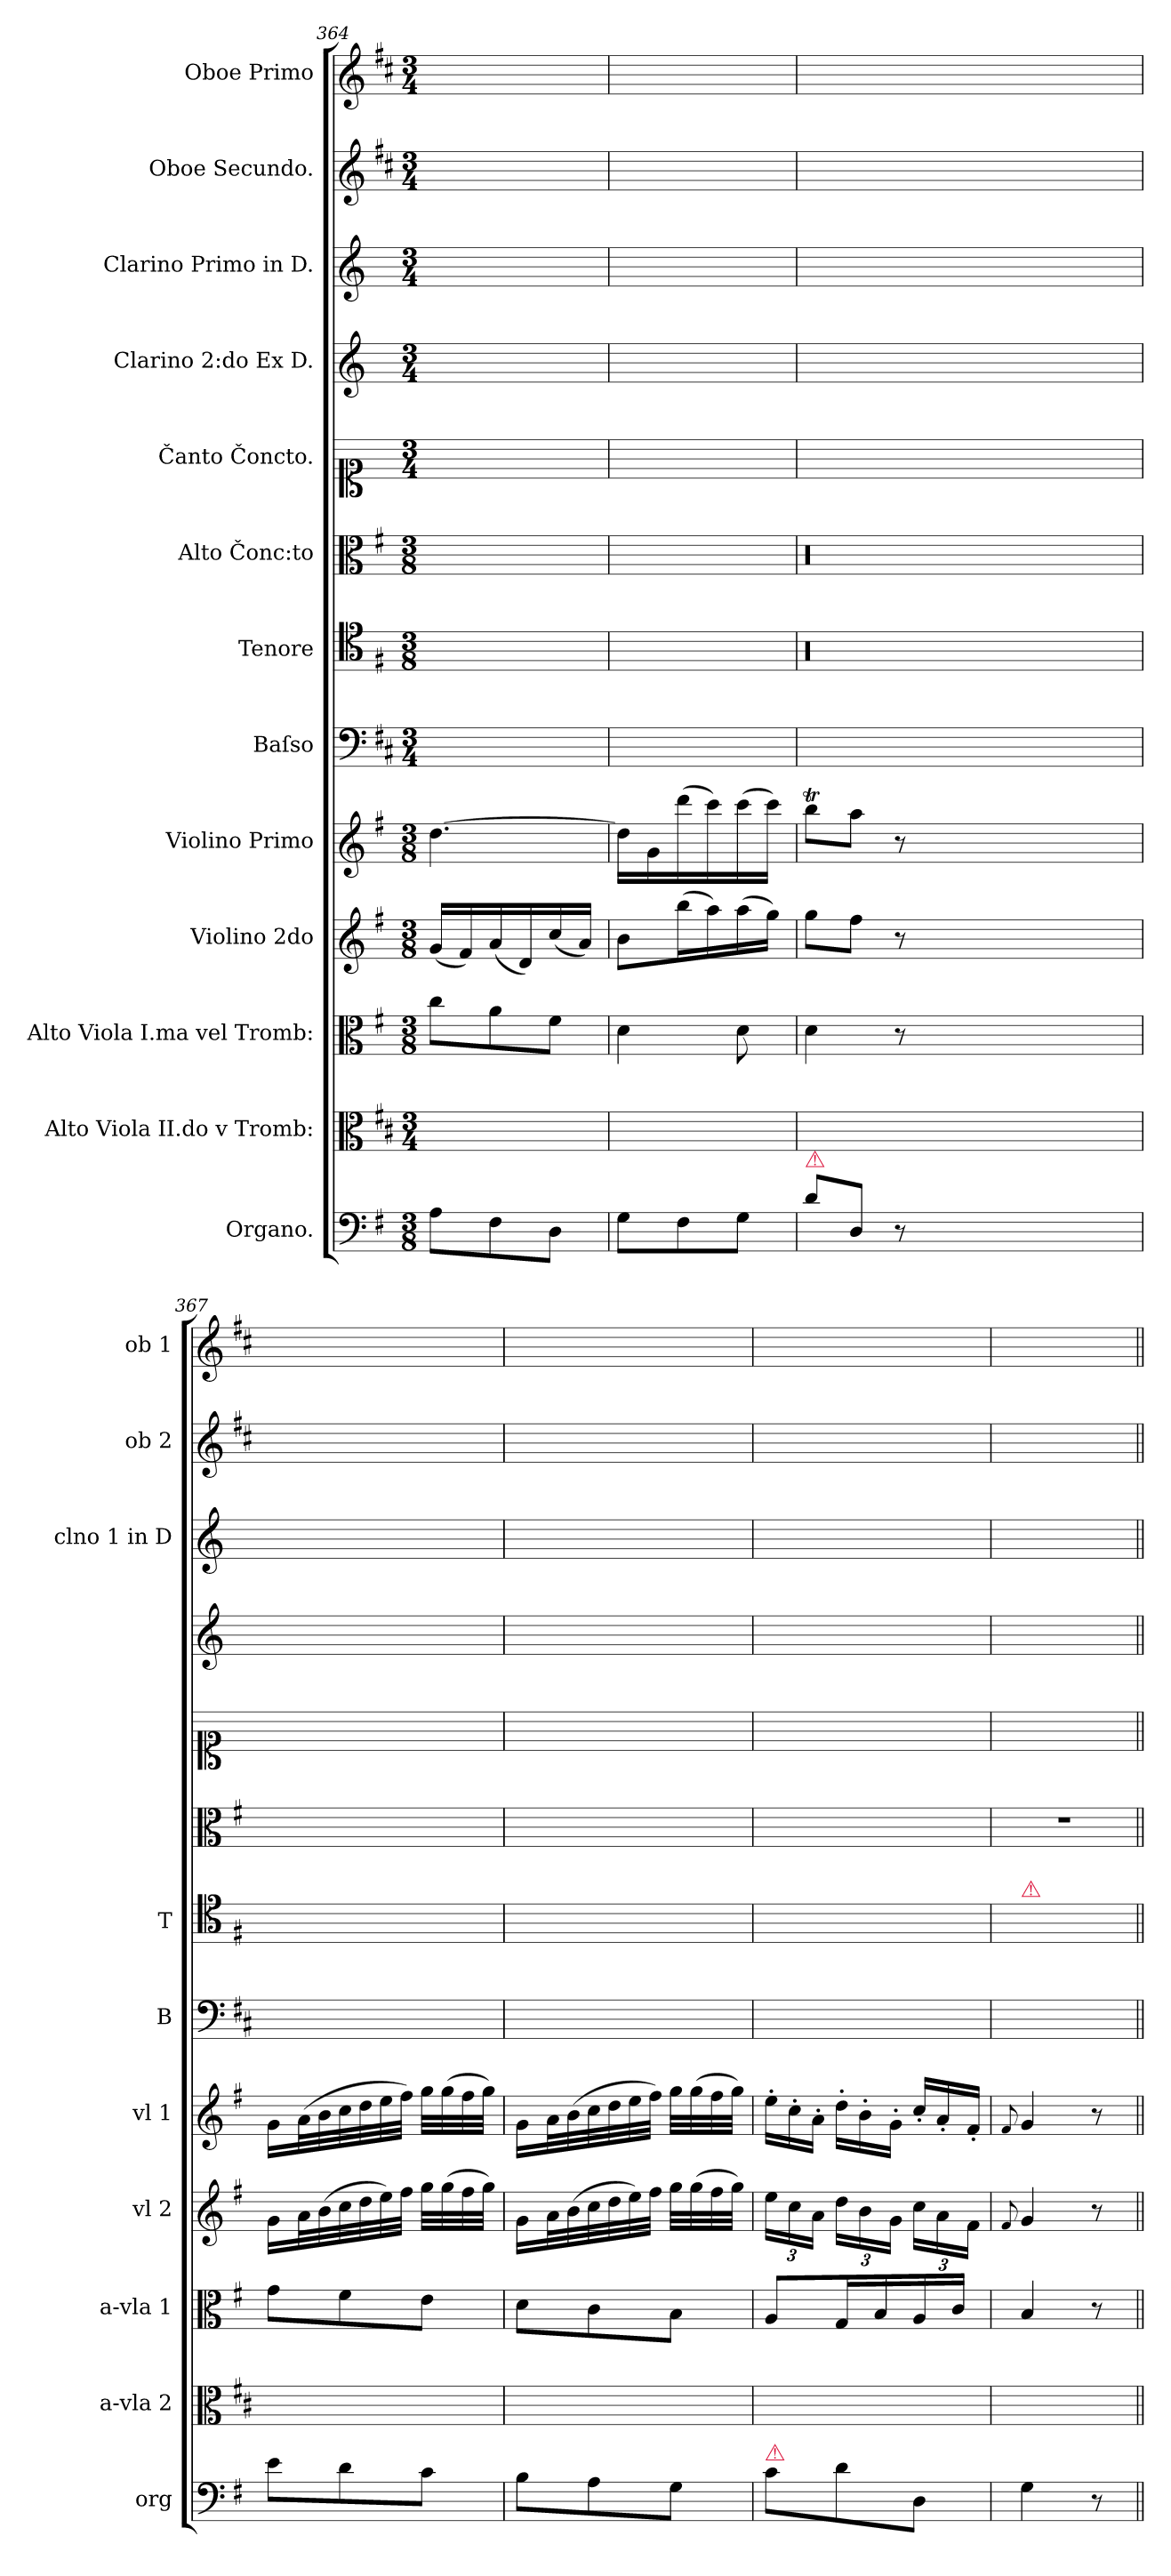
**kern	**kern	**kern	**kern	**dynam	**kern	**dynam	**kern	**kern	**kern	**kern	**kern	**kern	**kern	**kern
*part13	*part12	*part11	*part10	*part10	*part9	*part9	*part8	*part7	*part6	*part5	*part4	*part3	*part2	*part1
*staff13	*staff12	*staff11	*staff10	*staff10	*staff9	*staff9	*staff8	*staff7	*staff6	*staff5	*staff4	*staff3	*staff2	*staff1
*I"Organo.	*I"Alto Viola II.do v Tromb:	*I"Alto Viola I.ma vel Tromb:	*I"Violino 2do	*	*I"Violino Primo	*	*I"Baſso	*I"Tenore	*I"Alto Čonc:to	*I"Čanto Čoncto.	*I"Clarino 2:do Ex D.	*I"Clarino Primo in D.	*I"Oboe Secundo.	*I"Oboe Primo
*I'org	*I'a-vla 2	*I'a-vla 1	*I'vl 2	*	*I'vl 1	*	*I'B	*I'T	*	*	*	*I'clno 1 in D	*I'ob 2	*I'ob 1
*clefF4	*clefC3	*clefC3	*clefG2	*	*clefG2	*	*clefF4	*clefC4	*clefC3	*clefC1	*clefG2	*clefG2	*clefG2	*clefG2
*	*	*	*	*	*	*	*	*	*	*	*ITrd-1c-2	*ITrd-1c-2	*	*
*k[f#]	*k[f#c#]	*k[f#]	*k[f#]	*	*k[f#]	*	*k[f#c#]	*k[f#]	*k[f#]	*k[]	*k[f#c#]	*k[f#c#]	*k[f#c#]	*k[f#c#]
*M3/8	*M3/4	*M3/8	*M3/8	*	*M3/8	*	*M3/4	*M3/8	*M3/8	*M3/4	*M3/4	*M3/4	*M3/4	*M3/4
=364	=364	=364	=364	=364	=364	=364	=364	=364	=364	=364	=364	=364	=364	=364
8A\L	4.ryy	8cc\L	(16g/LL	.	[4.dd\	.	4.ryy	4.ryy	4.ryy	4.ryy	4.ryy	4.ryy	4.ryy	4.ryy
.	.	.	16f#/)	.	.	.	.	.	.	.	.	.	.	.
8F#\	.	8a\	(16a/	.	.	.	.	.	.	.	.	.	.	.
.	.	.	16d/)	.	.	.	.	.	.	.	.	.	.	.
8D\J	.	8f#\J	(16cc/	.	.	.	.	.	.	.	.	.	.	.
.	.	.	16a/JJ)	.	.	.	.	.	.	.	.	.	.	.
=365	=365	=365	=365	=365	=365	=365	=365	=365	=365	=365	=365	=365	=365	=365
8G\L	4.ryy	4d\	8b\L	for&colon;	16dd\LL]	.	4.ryy	4.ryy	4.ryy	4.ryy	4.ryy	4.ryy	4.ryy	4.ryy
.	.	.	.	.	16g\	.	.	.	.	.	.	.	.	.
!	!	!	!	!	!	!LO:DY:b	!	!	!	!	!	!	!	!
8F#\	.	.	(16bb\L	.	(16ddd\	for	.	.	.	.	.	.	.	.
.	.	.	16aa\)	.	16ccc\)	.	.	.	.	.	.	.	.	.
8G\J	.	8d\	(16aa\	.	(16ccc\	.	.	.	.	.	.	.	.	.
.	.	.	16gg\JJ)	.	16ccc\JJ)	.	.	.	.	.	.	.	.	.
=366	=366	=366	=366	=366	=366	=366	=366	=366	=366	=366	=366	=366	=366	=366
!LO:TX:a:color=crimson:t=⚠	!	!	!	!	!	!	!	!	!	!	!	!	!	!
!	!	!	!	!	!	!	!	!LO:N:vis=00	!LO:N:vis=00	!	!	!	!	!
8d\L	4.ryy	4d\	8gg\L	.	8bbt\L	.	4.ryy	1.r	1.r	4.ryy	4.ryy	4.ryy	4.ryy	4.ryy
8D/J	.	.	8ff#\J	.	8aa\J	.	.	.	.	.	.	.	.	.
8r	.	8r	8r	.	8r	.	.	.	.	.	.	.	.	.
1ryy	1ryy	1ryy	1ryy	.	1ryy	.	1ryy	.	.	1ryy	1ryy	1ryy	1ryy	1ryy
8ryy	8ryy	8ryy	8ryy	.	8ryy	.	8ryy	.	.	8ryy	8ryy	8ryy	8ryy	8ryy
=367	=367	=367	=367	=367	=367	=367	=367	=367	=367	=367	=367	=367	=367	=367
8e\L	4.ryy	8g\L	16g\LL	.	16g\LL	.	4.ryy	4.ryy	4.ryy	4.ryy	4.ryy	4.ryy	4.ryy	4.ryy
.	.	.	32a\L	.	(32a\L	.	.	.	.	.	.	.	.	.
.	.	.	(32b\	.	32b\	.	.	.	.	.	.	.	.	.
8d\	.	8f#\	32cc\	.	32cc\	.	.	.	.	.	.	.	.	.
.	.	.	32dd\	.	32dd\	.	.	.	.	.	.	.	.	.
.	.	.	32ee\)	.	32ee\	.	.	.	.	.	.	.	.	.
.	.	.	32ff#\JJJ	.	32ff#\JJJ)	.	.	.	.	.	.	.	.	.
8c\J	.	8e\J	32gg\LLL	.	32gg\LLL	.	.	.	.	.	.	.	.	.
.	.	.	(32gg\	.	(32gg\	.	.	.	.	.	.	.	.	.
.	.	.	32ff#\	.	32ff#\	.	.	.	.	.	.	.	.	.
.	.	.	32gg\JJJ)	.	32gg\JJJ)	.	.	.	.	.	.	.	.	.
=368	=368	=368	=368	=368	=368	=368	=368	=368	=368	=368	=368	=368	=368	=368
8B\L	4.ryy	8d\L	16g\LL	.	16g\LL	.	4.ryy	4.ryy	4.ryy	4.ryy	4.ryy	4.ryy	4.ryy	4.ryy
.	.	.	32a\L	.	32a\L	.	.	.	.	.	.	.	.	.
.	.	.	(32b\	.	(32b\	.	.	.	.	.	.	.	.	.
8A\	.	8c\	32cc\	.	32cc\	.	.	.	.	.	.	.	.	.
.	.	.	32dd\	.	32dd\	.	.	.	.	.	.	.	.	.
.	.	.	32ee\)	.	32ee\	.	.	.	.	.	.	.	.	.
.	.	.	32ff#\JJJ	.	32ff#\JJJ)	.	.	.	.	.	.	.	.	.
8G\J	.	8B\J	32gg\LLL	.	32gg\LLL	.	.	.	.	.	.	.	.	.
.	.	.	(32gg\	.	(32gg\	.	.	.	.	.	.	.	.	.
.	.	.	32ff#\	.	32ff#\	.	.	.	.	.	.	.	.	.
.	.	.	32gg\JJJ)	.	32gg\JJJ)	.	.	.	.	.	.	.	.	.
=369	=369	=369	=369	=369	=369	=369	=369	=369	=369	=369	=369	=369	=369	=369
*	*	*	*	*	*Xtuplet	*	*	*	*	*	*	*	*	*
!LO:TX:a:color=crimson:t=⚠	!	!	!	!	!	!	!	!	!	!	!	!	!	!
8c\L	4.ryy	8A/L	24ee\LL	.	24ee'\LL	.	4.ryy	4.ryy	4.ryy	4.ryy	4.ryy	4.ryy	4.ryy	4.ryy
.	.	.	24cc\	.	24cc'\	.	.	.	.	.	.	.	.	.
.	.	.	24a\JJ	.	24a'\JJ	.	.	.	.	.	.	.	.	.
8d\	.	16G/L	24dd\LL	.	24dd'\LL	.	.	.	.	.	.	.	.	.
.	.	.	24b\	.	24b'\	.	.	.	.	.	.	.	.	.
.	.	16B/	.	.	.	.	.	.	.	.	.	.	.	.
.	.	.	24g\JJ	.	24g'\JJ	.	.	.	.	.	.	.	.	.
8D/J	.	16A/	24cc\LL	.	24cc'/LL	.	.	.	.	.	.	.	.	.
.	.	.	24a\	.	24a'/	.	.	.	.	.	.	.	.	.
.	.	16c/JJ	.	.	.	.	.	.	.	.	.	.	.	.
.	.	.	24f#\JJ	.	24f#'/JJ	.	.	.	.	.	.	.	.	.
=370	=370	=370	=370	=370	=370	=370	=370	=370	=370	=370	=370	=370	=370	=370
.	.	.	8qqf#/	.	8qqf#/	.	.	.	.	.	.	.	.	.
!	!	!	!	!	!	!	!	!LO:TX:a:color=crimson:t=⚠	!	!	!	!	!	!
4G\	4.ryy	4B/	4g/	.	4g/	.	4.ryy	4.ryy	4.r	4.ryy	4.ryy	4.ryy	4.ryy	4.ryy
8r	.	8r	8r	.	8r	.	.	.	.	.	.	.	.	.
=||	=||	=||	=||	=||	=||	=||	=||	=||	=||	=||	=||	=||	=||	=||
*-	*-	*-	*-	*-	*-	*-	*-	*-	*-	*-	*-	*-	*-	*-
